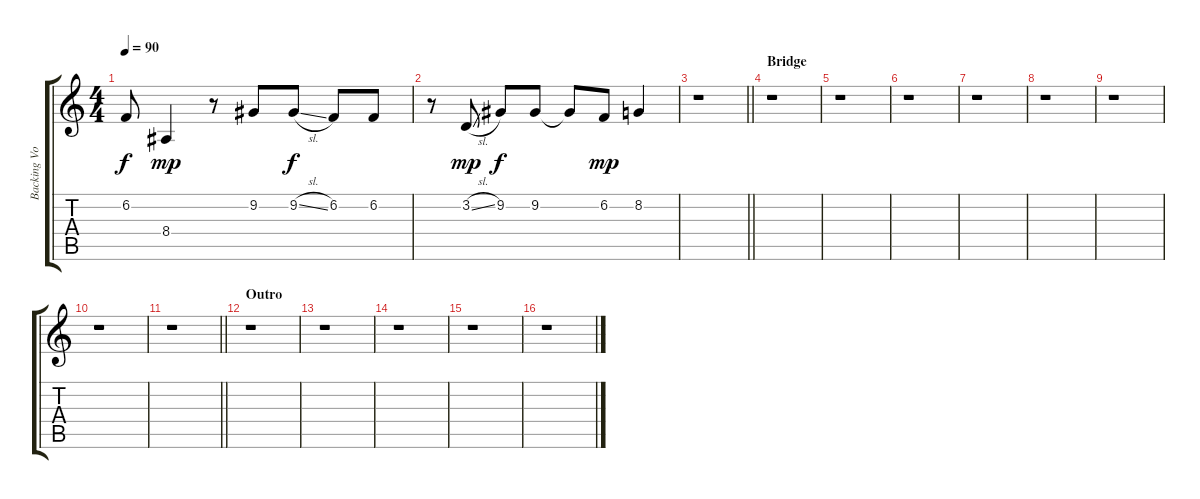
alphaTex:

\track ("Backing Vocals" "Backing Vo") {instrument synthstrings1}
\staff {score tabs}
\tuning (E4 B3 G3 D3 A2 E2) {hide}
\ts (4 4)
\tempo 90
\clef g2
\ks c
6.2{t}.8{dy f} 8.4.4{dy mp} r.8 9.2.8 9.2{sl}.8{dy f} 6.2.8 6.2.8 |
r.8 3.2{sl}.8{dy mp} 9.2.8{dy f} 9.2.8 9.2{t}.8 6.2.8{dy mp} 8.2.4 |
\barLineRight lightlight
r.1 |
\section ("" "Bridge")
r.1 |
r.1 |
r.1 |
r.1 |
r.1 |
r.1 |
r.1 |
\barLineRight lightlight
r.1 |
\section ("" "Outro")
r.1 |
r.1 |
r.1 |
r.1 |
r.1
